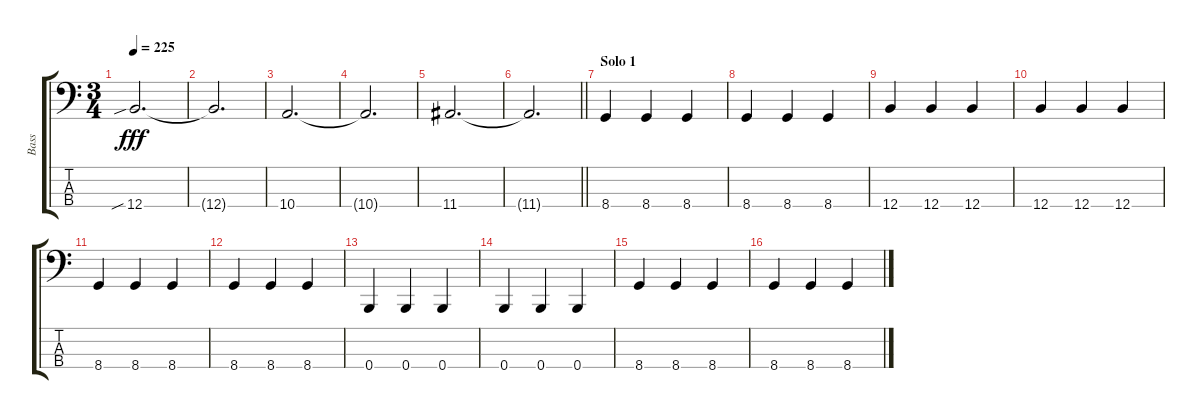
\track ("Bass" "Bass") {instrument electricbassfinger}
\staff {score tabs}
\tuning (D2 A1 E1 B0) {hide}
\ts (3 4)
\tempo 225
\clef f4
\ks c
12.4{sib}.2{d dy fff} |
12.4{t}.2{d} |
10.4.2{d} |
10.4{t}.2{d} |
11.4.2{d} |
\barLineRight lightlight
11.4{t}.2{d} |
\section ("" "Solo 1")
8.4.4 8.4.4 8.4.4 |
8.4.4 8.4.4 8.4.4 |
12.4.4 12.4.4 12.4.4 |
12.4.4 12.4.4 12.4.4 |
8.4.4 8.4.4 8.4.4 |
8.4.4 8.4.4 8.4.4 |
0.4.4 0.4.4 0.4.4 |
0.4.4 0.4.4 0.4.4 |
8.4.4 8.4.4 8.4.4 |
8.4.4 8.4.4 8.4.4
